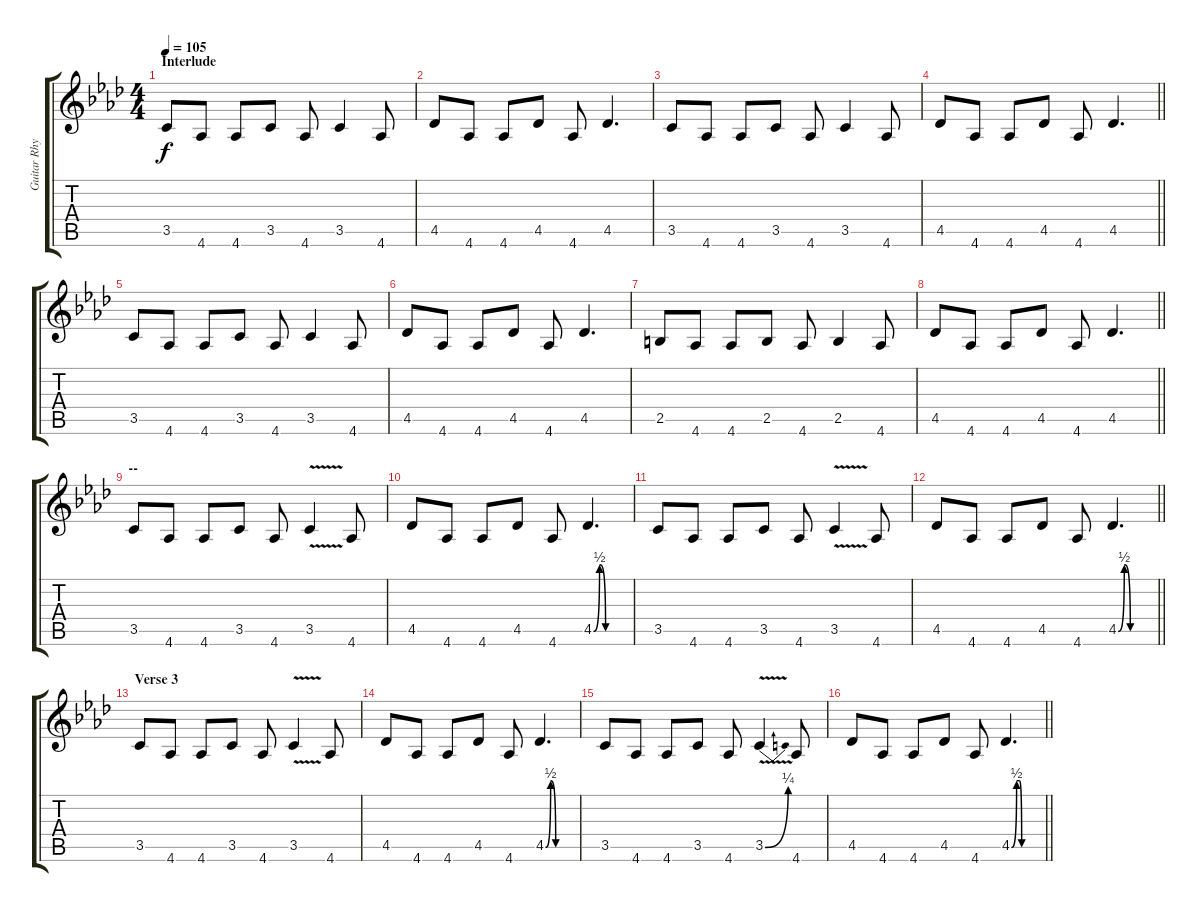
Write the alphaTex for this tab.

\track ("Guitar Rhythm" "Guitar Rhy") {instrument acousticguitarsteel}
\staff {score tabs}
\tuning (E4 B3 G3 D3 A2 E2) {hide}
\ts (4 4)
\section ("" "Interlude")
\tempo 105
\clef g2
\ks fminor
3.5.8{dy f} 4.6.8 4.6.8 3.5.8 4.6.8 3.5.4 4.6.8 |
4.5.8 4.6.8 4.6.8 4.5.8 4.6.8 4.5.4{d} |
3.5.8 4.6.8 4.6.8 3.5.8 4.6.8 3.5.4 4.6.8 |
\barLineRight lightlight
4.5.8 4.6.8 4.6.8 4.5.8 4.6.8 4.5.4{d} |
\section ("" "")
3.5.8 4.6.8 4.6.8 3.5.8 4.6.8 3.5.4 4.6.8 |
4.5.8 4.6.8 4.6.8 4.5.8 4.6.8 4.5.4{d} |
2.5.8 4.6.8 4.6.8 2.5.8 4.6.8 2.5.4 4.6.8 |
\barLineRight lightlight
4.5.8 4.6.8 4.6.8 4.5.8 4.6.8 4.5.4{d} |
\section ("" "--")
3.5.8 4.6.8 4.6.8 3.5.8 4.6.8 3.5{v}.4 4.6.8 |
4.5.8 4.6.8 4.6.8 4.5.8 4.6.8 4.5{be (custom 0 0 10 2 20 0 60 0)}.4{d} |
3.5.8 4.6.8 4.6.8 3.5.8 4.6.8 3.5{v}.4 4.6.8 |
\barLineRight lightlight
4.5.8 4.6.8 4.6.8 4.5.8 4.6.8 4.5{be (custom 0 0 10 2 20 0 60 0)}.4{d} |
\section ("" "Verse 3")
3.5.8 4.6.8 4.6.8 3.5.8 4.6.8 3.5{v}.4 4.6.8 |
4.5.8 4.6.8 4.6.8 4.5.8 4.6.8 4.5{be (custom 0 0 10 2 20 0 60 0)}.4{d} |
3.5.8 4.6.8 4.6.8 3.5.8 4.6.8 3.5{be (bend 0 0 60 1) v}.4 4.6.8 |
\barLineRight lightlight
4.5.8 4.6.8 4.6.8 4.5.8 4.6.8 4.5{be (custom 0 0 10 2 15 2 20 0 60 0)}.4{d}
